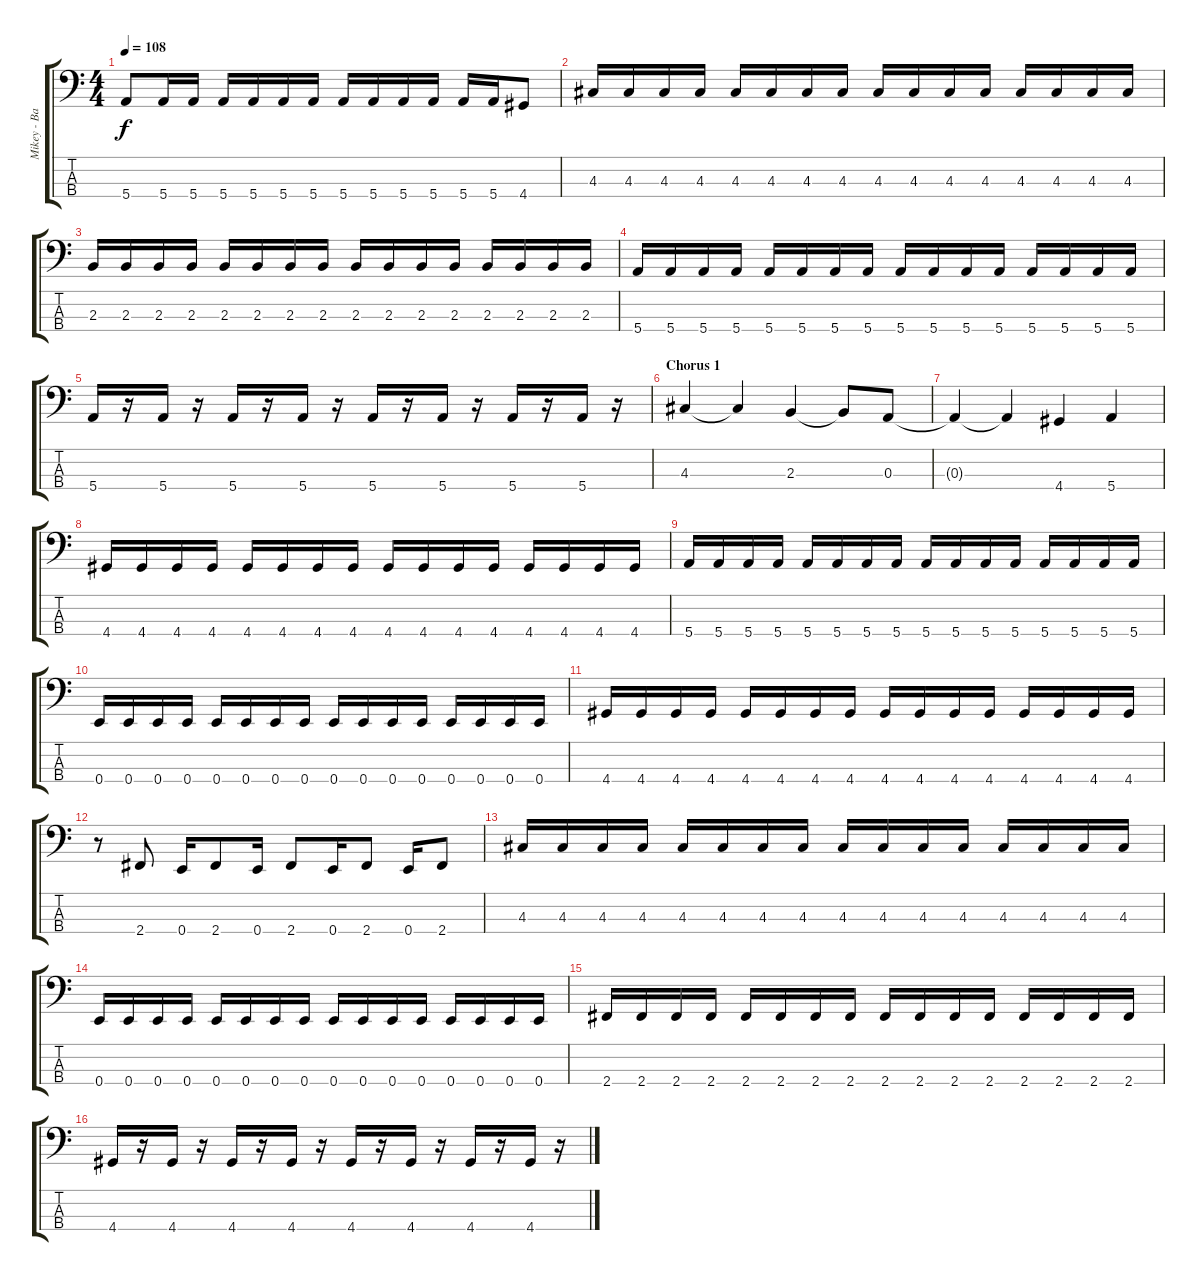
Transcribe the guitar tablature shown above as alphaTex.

\track ("Mikey - Bass" "Mikey - Ba") {instrument electricbasspick}
\staff {score tabs}
\tuning (G2 D2 A1 E1) {hide}
\ts (4 4)
\tempo 108
\clef f4
\ks c
5.4.8{dy f} 5.4.16 5.4.16 5.4.16 5.4.16 5.4.16 5.4.16 5.4.16 5.4.16 5.4.16 5.4.16 5.4.16 5.4.16 4.4.8 |
4.3.16 4.3.16 4.3.16 4.3.16 4.3.16 4.3.16 4.3.16 4.3.16 4.3.16 4.3.16 4.3.16 4.3.16 4.3.16 4.3.16 4.3.16 4.3.16 |
2.3.16 2.3.16 2.3.16 2.3.16 2.3.16 2.3.16 2.3.16 2.3.16 2.3.16 2.3.16 2.3.16 2.3.16 2.3.16 2.3.16 2.3.16 2.3.16 |
5.4.16 5.4.16 5.4.16 5.4.16 5.4.16 5.4.16 5.4.16 5.4.16 5.4.16 5.4.16 5.4.16 5.4.16 5.4.16 5.4.16 5.4.16 5.4.16 |
5.4.16 r.16 5.4.16 r.16 5.4.16 r.16 5.4.16 r.16 5.4.16 r.16 5.4.16 r.16 5.4.16 r.16 5.4.16 r.16 |
\section ("" "Chorus 1")
4.3.4 4.3{t}.4 2.3.4 2.3{t}.8 0.3.8 |
0.3{t}.4 0.3{t}.4 4.4.4 5.4.4 |
4.4.16 4.4.16 4.4.16 4.4.16 4.4.16 4.4.16 4.4.16 4.4.16 4.4.16 4.4.16 4.4.16 4.4.16 4.4.16 4.4.16 4.4.16 4.4.16 |
5.4.16 5.4.16 5.4.16 5.4.16 5.4.16 5.4.16 5.4.16 5.4.16 5.4.16 5.4.16 5.4.16 5.4.16 5.4.16 5.4.16 5.4.16 5.4.16 |
0.4.16 0.4.16 0.4.16 0.4.16 0.4.16 0.4.16 0.4.16 0.4.16 0.4.16 0.4.16 0.4.16 0.4.16 0.4.16 0.4.16 0.4.16 0.4.16 |
4.4.16 4.4.16 4.4.16 4.4.16 4.4.16 4.4.16 4.4.16 4.4.16 4.4.16 4.4.16 4.4.16 4.4.16 4.4.16 4.4.16 4.4.16 4.4.16 |
r.8 2.4.8 0.4.16 2.4.8 0.4.16 2.4.8 0.4.16 2.4.8 0.4.16 2.4.8 |
4.3.16 4.3.16 4.3.16 4.3.16 4.3.16 4.3.16 4.3.16 4.3.16 4.3.16 4.3.16 4.3.16 4.3.16 4.3.16 4.3.16 4.3.16 4.3.16 |
0.4.16 0.4.16 0.4.16 0.4.16 0.4.16 0.4.16 0.4.16 0.4.16 0.4.16 0.4.16 0.4.16 0.4.16 0.4.16 0.4.16 0.4.16 0.4.16 |
2.4.16 2.4.16 2.4.16 2.4.16 2.4.16 2.4.16 2.4.16 2.4.16 2.4.16 2.4.16 2.4.16 2.4.16 2.4.16 2.4.16 2.4.16 2.4.16 |
4.4.16 r.16 4.4.16 r.16 4.4.16 r.16 4.4.16 r.16 4.4.16 r.16 4.4.16 r.16 4.4.16 r.16 4.4.16 r.16
